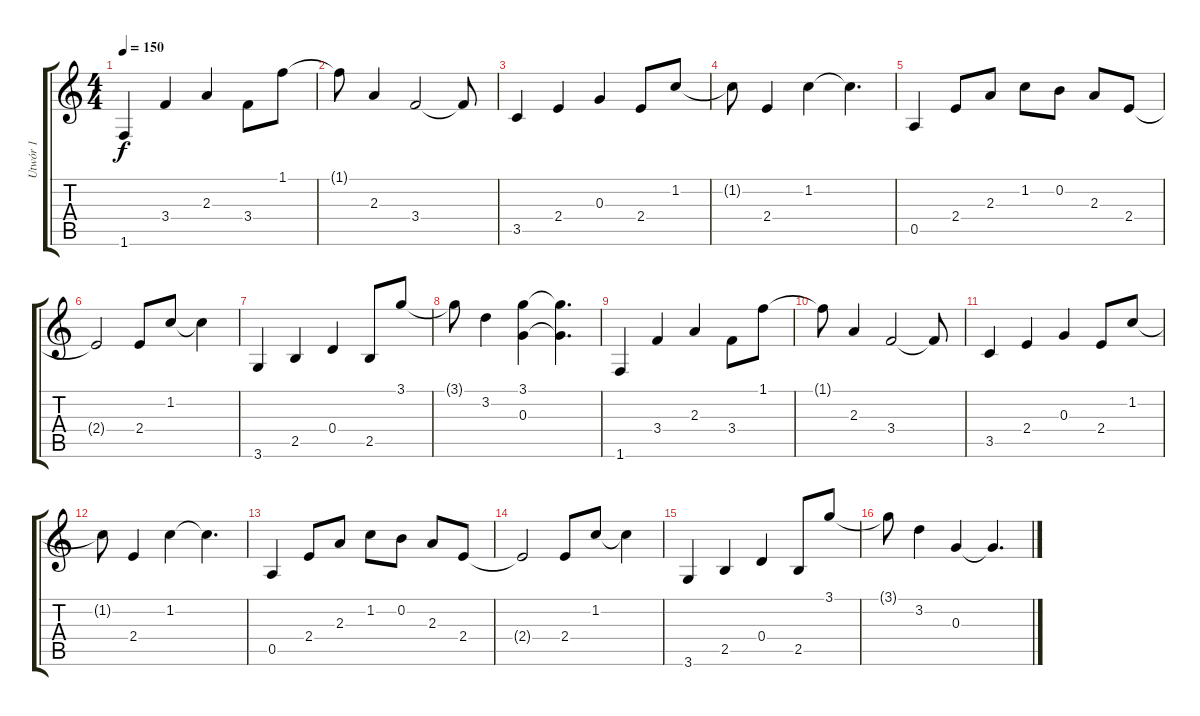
\track ("Utwór 1" "Utwór 1") {instrument electricguitarclean}
\staff {score tabs}
\tuning (E4 B3 G3 D3 A2 E2) {hide}
\ts (4 4)
\tempo 150
\clef g2
\ks c
1.6.4{dy f} 3.4.4 2.3.4 3.4.8 1.1.8 |
1.1{t}.8 2.3.4 3.4.2 3.4{t}.8 |
3.5.4 2.4.4 0.3.4 2.4.8 1.2.8 |
1.2{t}.8 2.4.4 1.2.4 1.2{t}.4{d} |
0.5.4 2.4.8 2.3.8 1.2.8 0.2.8 2.3.8 2.4.8 |
2.4{t}.2 2.4.8 1.2.8 1.2{t}.4 |
3.6.4 2.5.4 0.4.4 2.5.8 3.1.8 |
3.1{t}.8 3.2.4 (3.1 0.3).4 (3.1{t} 0.3{t}).4{d} |
1.6.4 3.4.4 2.3.4 3.4.8 1.1.8 |
1.1{t}.8 2.3.4 3.4.2 3.4{t}.8 |
3.5.4 2.4.4 0.3.4 2.4.8 1.2.8 |
1.2{t}.8 2.4.4 1.2.4 1.2{t}.4{d} |
0.5.4 2.4.8 2.3.8 1.2.8 0.2.8 2.3.8 2.4.8 |
2.4{t}.2 2.4.8 1.2.8 1.2{t}.4 |
3.6.4 2.5.4 0.4.4 2.5.8 3.1.8 |
3.1{t}.8 3.2.4 0.3.4 0.3{t}.4{d}
